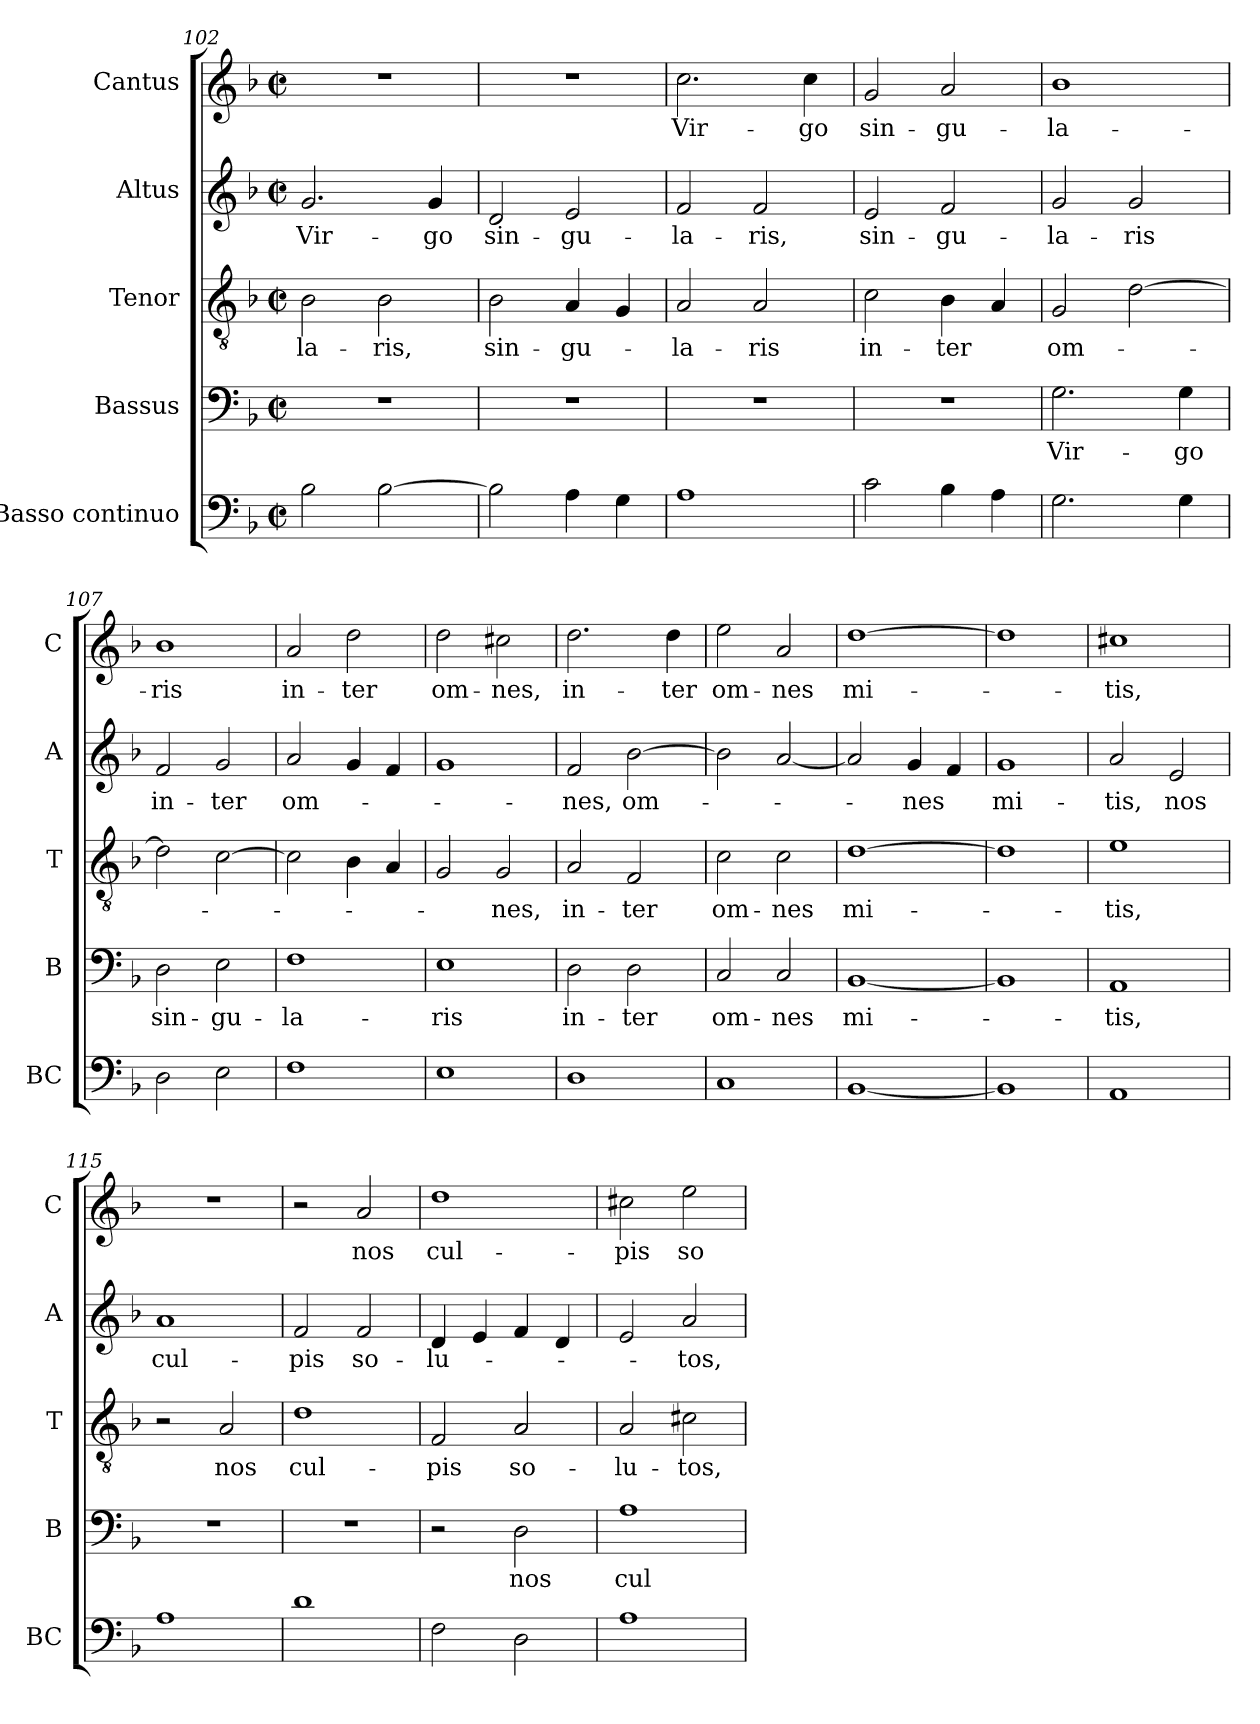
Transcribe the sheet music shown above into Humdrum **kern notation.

**kern	**kern	**text	**kern	**text	**kern	**text	**kern	**text
*part5	*part4	*part4	*part3	*part3	*part2	*part2	*part1	*part1
*staff5	*staff4	*staff4	*staff3	*staff3	*staff2	*staff2	*staff1	*staff1
*I"Basso continuo	*I"Bassus	*	*I"Tenor	*	*I"Altus	*	*I"Cantus	*
*I'BC	*I'B	*	*I'T	*	*I'A	*	*I'C	*
*clefF4	*clefF4	*	*clefGv2	*	*clefG2	*	*clefG2	*
*k[b-]	*k[b-]	*	*k[b-]	*	*k[b-]	*	*k[b-]	*
*F:	*F:	*	*F:	*	*F:	*	*F:	*
*M2/2	*M2/2	*	*M2/2	*	*M2/2	*	*M2/2	*
*met(c|)	*met(c|)	*	*met(c|)	*	*met(c|)	*	*met(c|)	*
=102	=102	=102	=102	=102	=102	=102	=102	=102
!	!	!	!	!LO:LY:b	!	!LO:LY:b	!	!
2B-\	1r	.	2B-\	-la-	2.g/	Vir-	1r	.
!	!	!	!	!LO:LY:b	!	!	!	!
[2B-\	.	.	2B-\	-ris,	.	.	.	.
!	!	!	!	!	!	!LO:LY:b	!	!
.	.	.	.	.	4g/	-go	.	.
=103	=103	=103	=103	=103	=103	=103	=103	=103
!	!	!	!	!LO:LY:b	!	!LO:LY:b	!	!
2B-\]	1r	.	2B-\	sin-	2d/	sin-	1r	.
!	!	!	!	!LO:LY:b	!	!LO:LY:b	!	!
4A\	.	.	4A/	-gu-	2e/	-gu-	.	.
4G\	.	.	4G/	.	.	.	.	.
=104	=104	=104	=104	=104	=104	=104	=104	=104
!	!	!	!	!LO:LY:b	!	!LO:LY:b	!	!LO:LY:b
1A	1r	.	2A/	-la-	2f/	-la-	2.cc\	Vir-
!	!	!	!	!LO:LY:b	!	!LO:LY:b	!	!
.	.	.	2A/	-ris	2f/	-ris,	.	.
!	!	!	!	!	!	!	!	!LO:LY:b
.	.	.	.	.	.	.	4cc\	-go
=105	=105	=105	=105	=105	=105	=105	=105	=105
!	!	!	!	!LO:LY:b	!	!LO:LY:b	!	!LO:LY:b
2c\	1r	.	2c\	in-	2e/	sin-	2g/	sin-
!	!	!	!	!LO:LY:b	!	!LO:LY:b	!	!LO:LY:b
4B-\	.	.	4B-\	-ter	2f/	-gu-	2a/	-gu-
4A\	.	.	4A/	.	.	.	.	.
!!LO:LB:g=z
=106	=106	=106	=106	=106	=106	=106	=106	=106
!	!	!LO:LY:b	!	!LO:LY:b	!	!LO:LY:b	!	!LO:LY:b
2.G\	2.G\	Vir-	2G/	om-	2g/	-la-	1b-	-la-
!	!	!	!	!	!	!LO:LY:b	!	!
.	.	.	[2d\	.	2g/	-ris	.	.
!	!	!LO:LY:b	!	!	!	!	!	!
4G\	4G\	-go	.	.	.	.	.	.
=107	=107	=107	=107	=107	=107	=107	=107	=107
!	!	!LO:LY:b	!	!	!	!LO:LY:b	!	!LO:LY:b
2D\	2D\	sin-	2d\]	.	2f/	in-	1b-	-ris
!	!	!LO:LY:b	!	!	!	!LO:LY:b	!	!
2E\	2E\	-gu-	[2c\	.	2g/	-ter	.	.
=108	=108	=108	=108	=108	=108	=108	=108	=108
!	!	!LO:LY:b	!	!	!	!LO:LY:b	!	!LO:LY:b
1F	1F	-la-	2c\]	.	2a/	om-	2a/	in-
!	!	!	!	!	!	!	!	!LO:LY:b
.	.	.	4B-\	.	4g/	.	2dd\	-ter
.	.	.	4A/	.	4f/	.	.	.
=109	=109	=109	=109	=109	=109	=109	=109	=109
!	!	!LO:LY:b	!	!	!	!	!	!LO:LY:b
1E	1E	-ris	2G/	.	1g	.	2dd\	om-
!	!	!	!	!LO:LY:b	!	!	!	!LO:LY:b
.	.	.	2G/	-nes,	.	.	2cc#X\	-nes,
=110	=110	=110	=110	=110	=110	=110	=110	=110
!	!	!LO:LY:b	!	!LO:LY:b	!	!LO:LY:b	!	!LO:LY:b
1D	2D\	in-	2A/	in-	2f/	-nes,	2.dd\	in-
!	!	!LO:LY:b	!	!LO:LY:b	!	!LO:LY:b	!	!
.	2D\	-ter	2F/	-ter	[2b-\	om-	.	.
!	!	!	!	!	!	!	!	!LO:LY:b
.	.	.	.	.	.	.	4dd\	-ter
=111	=111	=111	=111	=111	=111	=111	=111	=111
!	!	!LO:LY:b	!	!LO:LY:b	!	!	!	!LO:LY:b
1C	2C/	om-	2c\	om-	2b-\]	.	2ee\	om-
!	!	!LO:LY:b	!	!LO:LY:b	!	!	!	!LO:LY:b
.	2C/	-nes	2c\	-nes	[2a/	.	2a/	-nes
=112	=112	=112	=112	=112	=112	=112	=112	=112
!	!	!LO:LY:b	!	!LO:LY:b	!	!	!	!LO:LY:b
[1BB-	[1BB-	mi-	[1d	mi-	2a/]	.	[1dd	mi-
!	!	!	!	!	!	!LO:LY:b	!	!
.	.	.	.	.	4g/	-nes	.	.
.	.	.	.	.	4f/	.	.	.
=113	=113	=113	=113	=113	=113	=113	=113	=113
!	!	!	!	!	!	!LO:LY:b	!	!
1BB-]	1BB-]	.	1d]	.	1g	mi-	1dd]	.
=114	=114	=114	=114	=114	=114	=114	=114	=114
!	!	!LO:LY:b	!	!LO:LY:b	!	!LO:LY:b	!	!LO:LY:b
1AA	1AA	-tis,	1e	-tis,	2a/	-tis,	1cc#X	-tis,
!	!	!	!	!	!	!LO:LY:b	!	!
.	.	.	.	.	2e/	nos	.	.
!!LO:LB:g=z
=115	=115	=115	=115	=115	=115	=115	=115	=115
!	!	!	!	!	!	!LO:LY:b	!	!
1A	1r	.	2r	.	1a	cul-	1r	.
!	!	!	!	!LO:LY:b	!	!	!	!
.	.	.	2A/	nos	.	.	.	.
=116	=116	=116	=116	=116	=116	=116	=116	=116
!	!	!	!	!LO:LY:b	!	!LO:LY:b	!	!
1d	1r	.	1d	cul-	2f/	-pis	2r	.
!	!	!	!	!	!	!LO:LY:b	!	!LO:LY:b
.	.	.	.	.	2f/	so-	2a/	nos
=117	=117	=117	=117	=117	=117	=117	=117	=117
!	!	!	!	!LO:LY:b	!	!LO:LY:b	!	!LO:LY:b
2F\	2r	.	2F/	-pis	4d/	-lu-	1dd	cul-
.	.	.	.	.	4e/	.	.	.
!	!	!LO:LY:b	!	!LO:LY:b	!	!	!	!
2D\	2D\	nos	2A/	so-	4f/	.	.	.
.	.	.	.	.	4d/	.	.	.
=118	=118	=118	=118	=118	=118	=118	=118	=118
!	!	!LO:LY:b	!	!LO:LY:b	!	!	!	!LO:LY:b
1A	1A	cul-	2A/	-lu-	2e/	.	2cc#X\	-pis
!	!	!	!	!LO:LY:b	!	!LO:LY:b	!	!LO:LY:b
.	.	.	2c#X\	-tos,	2a/	-tos,	2ee\	so-
=	=	=	=	=	=	=	=	=
*-	*-	*-	*-	*-	*-	*-	*-	*-
